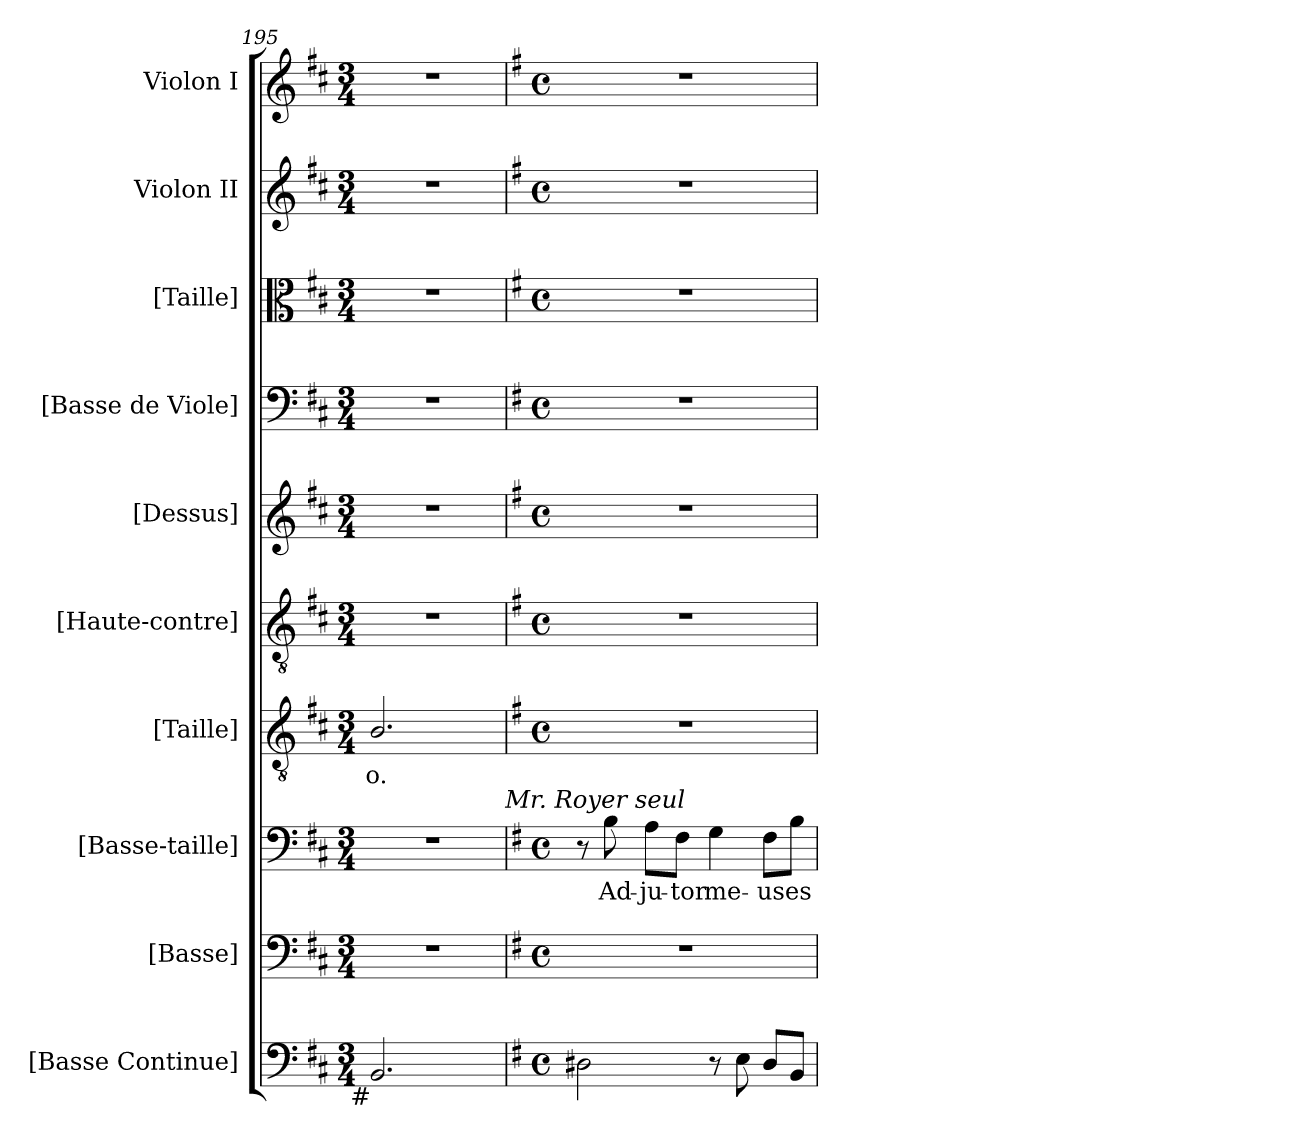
**kern	**kern	**kern	**text	**kern	**text	**kern	**kern	**kern	**kern	**kern	**kern
*part10	*part9	*part8	*part8	*part7	*part7	*part6	*part5	*part4	*part3	*part2	*part1
*staff10	*staff9	*staff8	*staff8	*staff7	*staff7	*staff6	*staff5	*staff4	*staff3	*staff2	*staff1
*I"[Basse Continue]	*I"[Basse]	*I"[Basse-taille]	*	*I"[Taille]	*	*I"[Haute-contre]	*I"[Dessus]	*I"[Basse de Viole]	*I"[Taille]	*I"Violon II	*I"Violon I
*I'B.c.	*I'B.	*I'B.t.	*	*I'T.	*	*I'H.C.	*I'D.	*	*	*I'Vln. II	*I'Vln. I
*clefF4	*clefF4	*clefF4	*	*clefGv2	*	*clefGv2	*clefG2	*clefF4	*clefC3	*clefG2	*clefG2
*	*	*	*	*ITrd7c12	*	*ITrd7c12	*	*	*	*	*
*k[f#c#]	*k[f#c#]	*k[f#c#]	*	*k[f#c#]	*	*k[f#c#]	*k[f#c#]	*k[f#c#]	*k[f#c#]	*k[f#c#]	*k[f#c#]
*D:	*D:	*D:	*	*D:	*	*D:	*D:	*D:	*D:	*D:	*D:
*M3/4	*M3/4	*M3/4	*	*M3/4	*	*M3/4	*M3/4	*M3/4	*M3/4	*M3/4	*M3/4
=195	=195	=195	=195	=195	=195	=195	=195	=195	=195	=195	=195
!	!LO:N:vis=1	!LO:N:vis=1	!	!	!	!	!	!	!	!	!
!LO:TX:b:rj:t=#	!	!	!	!	!	!	!	!	!	!	!
!	!	!	!	!	!LO:LY:b:color=#000000	!LO:N:vis=1	!LO:N:vis=1	!LO:N:vis=1	!LO:N:vis=1	!LO:N:vis=1	!LO:N:vis=1
*	*	*^	*	*	*	*	*	*	*	*	*
2.BBi/	2.r	2.r	2ryy	.	2.BBi/	-o.	2.r	2.r	2.r	2.r	2.r	2.r
.	.	.	8ryy	.	.	.	.	.	.	.	.	.
.	.	.	16ryy	.	.	.	.	.	.	.	.	.
.	.	.	32ryy	.	.	.	.	.	.	.	.	.
.	.	.	64ryy	.	.	.	.	.	.	.	.	.
.	.	.	128...ryy	.	.	.	.	.	.	.	.	.
!	!	!	!LO:TX:a:i:t=Mr. Royer seul	!	!	!	!	!	!	!	!	!
.	.	.	1024ryy	.	.	.	.	.	.	.	.	.
*	*	*v	*v	*	*	*	*	*	*	*	*	*
=196	=196	=196	=196	=196	=196	=196	=196	=196	=196	=196	=196
*k[f#]	*k[f#]	*k[f#]	*	*k[f#]	*	*k[f#]	*k[f#]	*k[f#]	*k[f#]	*k[f#]	*k[f#]
*G:	*G:	*G:	*	*G:	*	*G:	*G:	*G:	*G:	*G:	*G:
*M4/4	*M4/4	*M4/4	*	*M4/4	*	*M4/4	*M4/4	*M4/4	*M4/4	*M4/4	*M4/4
*met(c)	*met(c)	*met(c)	*	*met(c)	*	*met(c)	*met(c)	*met(c)	*met(c)	*met(c)	*met(c)
2D#Xi\	1r	8r	.	1r	.	1r	1r	1r	1r	1r	1r
!	!	!	!LO:LY:b:color=#000000	!	!	!	!	!	!	!	!
.	.	8Bi\	Ad-	.	.	.	.	.	.	.	.
!	!	!	!LO:LY:b:color=#000000	!	!	!	!	!	!	!	!
.	.	8Ai\L	-ju-	.	.	.	.	.	.	.	.
!	!	!	!LO:LY:b:color=#000000	!	!	!	!	!	!	!	!
.	.	8F#i\J	-tor	.	.	.	.	.	.	.	.
!	!	!	!LO:LY:b:color=#000000	!	!	!	!	!	!	!	!
8r	.	4Gi\	me-	.	.	.	.	.	.	.	.
8Ei\	.	.	.	.	.	.	.	.	.	.	.
!	!	!	!LO:LY:b:color=#000000	!	!	!	!	!	!	!	!
8D#i/L	.	8F#i\L	-us	.	.	.	.	.	.	.	.
!	!	!	!LO:LY:b:color=#000000	!	!	!	!	!	!	!	!
8BBi/J	.	8Bi\J	es-	.	.	.	.	.	.	.	.
=	=	=	=	=	=	=	=	=	=	=	=
*-	*-	*-	*-	*-	*-	*-	*-	*-	*-	*-	*-
